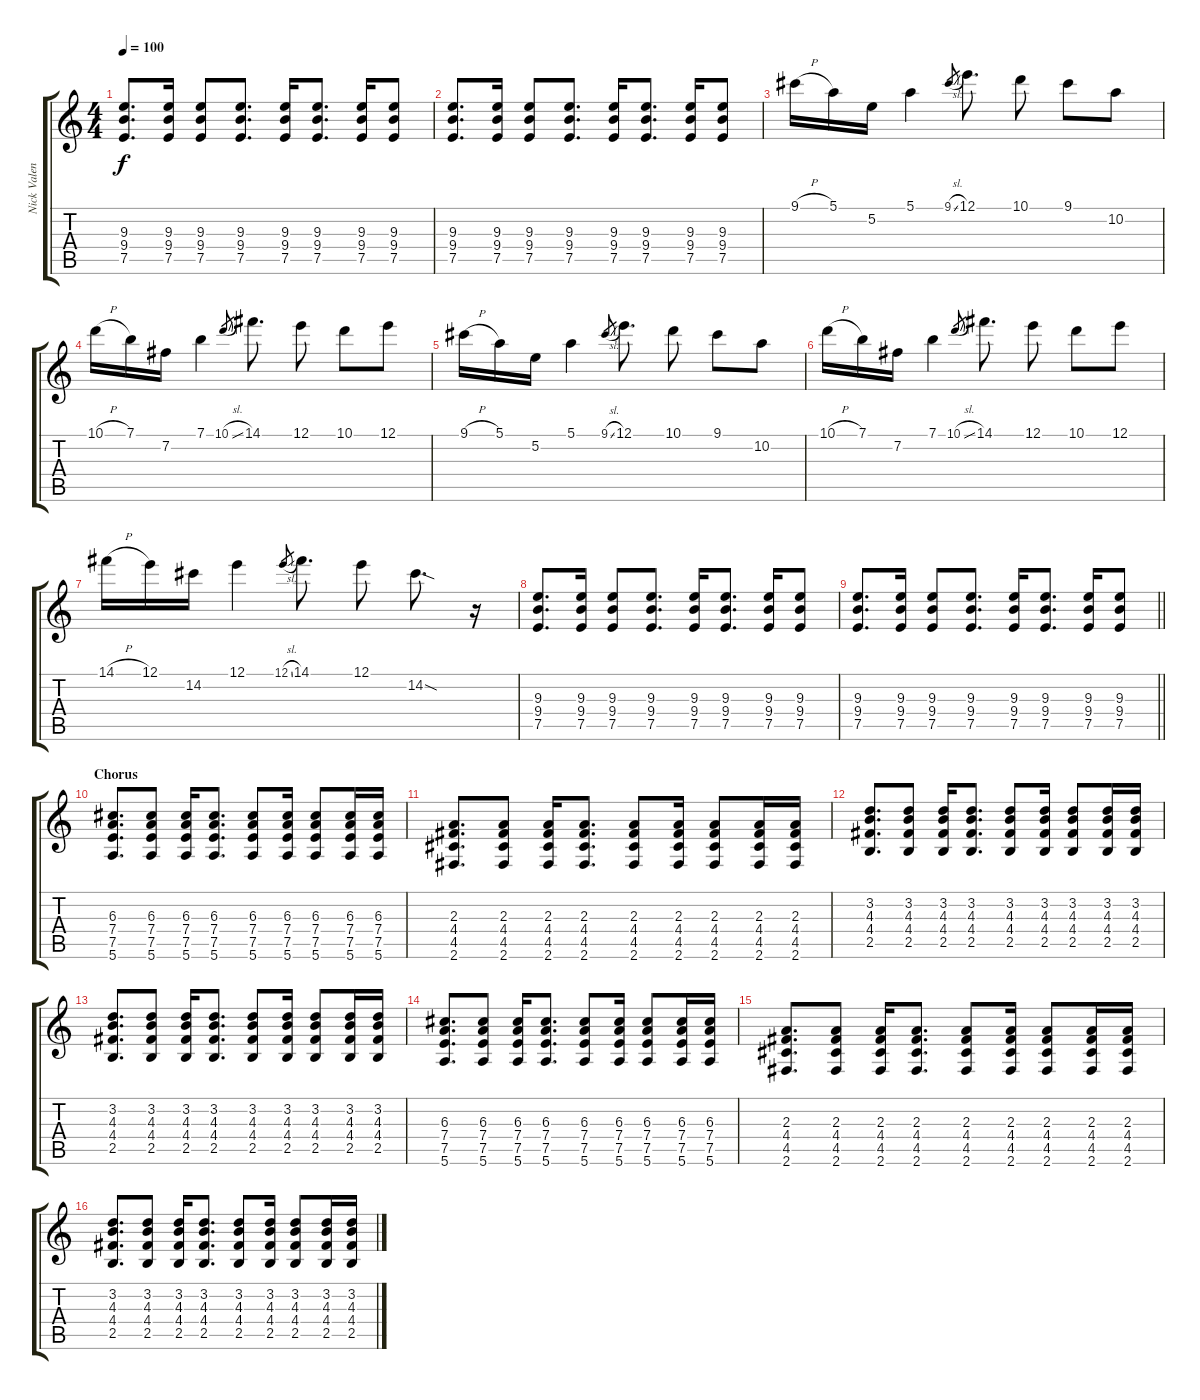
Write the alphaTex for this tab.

\track ("Nick Valensi" "Nick Valen") {instrument distortionguitar}
\staff {score tabs}
\tuning (E4 B3 G3 D3 A2 E2) {hide}
\ts (4 4)
\tempo 100
\clef g2
\ks c
(9.3 9.4 7.5).8{d dy f} (9.3 9.4 7.5).16 (9.3 9.4 7.5).8 (9.3 9.4 7.5).8{d} (9.3 9.4 7.5).16 (9.3 9.4 7.5).8{d} (9.3 9.4 7.5).16 (9.3 9.4 7.5).8 |
(9.3 9.4 7.5).8{d} (9.3 9.4 7.5).16 (9.3 9.4 7.5).8 (9.3 9.4 7.5).8{d} (9.3 9.4 7.5).16 (9.3 9.4 7.5).8{d} (9.3 9.4 7.5).16 (9.3 9.4 7.5).8 |
9.1{h}.16 5.1.16 5.2.16 5.1.4 9.1{sl}.8{gr} 12.1.8{d} 10.1.8 9.1.8 10.2.8 |
10.1{h}.16 7.1.16 7.2.16 7.1.4 10.1{sl}.8{gr} 14.1.8{d} 12.1.8 10.1.8 12.1.8 |
9.1{h}.16 5.1.16 5.2.16 5.1.4 9.1{sl}.8{gr} 12.1.8{d} 10.1.8 9.1.8 10.2.8 |
10.1{h}.16 7.1.16 7.2.16 7.1.4 10.1{sl}.8{gr} 14.1.8{d} 12.1.8 10.1.8 12.1.8 |
14.1{h}.16 12.1.16 14.2.16 12.1.4 12.1{sl}.8{gr} 14.1.8{d} 12.1.8 14.2{sod}.8{d} r.16 |
(9.3 9.4 7.5).8{d} (9.3 9.4 7.5).16 (9.3 9.4 7.5).8 (9.3 9.4 7.5).8{d} (9.3 9.4 7.5).16 (9.3 9.4 7.5).8{d} (9.3 9.4 7.5).16 (9.3 9.4 7.5).8 |
\barLineRight lightlight
(9.3 9.4 7.5).8{d} (9.3 9.4 7.5).16 (9.3 9.4 7.5).8 (9.3 9.4 7.5).8{d} (9.3 9.4 7.5).16 (9.3 9.4 7.5).8{d} (9.3 9.4 7.5).16 (9.3 9.4 7.5).8 |
\section ("" "Chorus")
(6.3 7.4 7.5 5.6).8{d} (6.3 7.4 7.5 5.6).8 (6.3 7.4 7.5 5.6).16 (6.3 7.4 7.5 5.6).8{d} (6.3 7.4 7.5 5.6).8 (6.3 7.4 7.5 5.6).16 (6.3 7.4 7.5 5.6).8 (6.3 7.4 7.5 5.6).16 (6.3 7.4 7.5 5.6).16 |
(2.3 4.4 4.5 2.6).8{d} (2.3 4.4 4.5 2.6).8 (2.3 4.4 4.5 2.6).16 (2.3 4.4 4.5 2.6).8{d} (2.3 4.4 4.5 2.6).8 (2.3 4.4 4.5 2.6).16 (2.3 4.4 4.5 2.6).8 (2.3 4.4 4.5 2.6).16 (2.3 4.4 4.5 2.6).16 |
(3.2 4.3 4.4 2.5).8{d} (3.2 4.3 4.4 2.5).8 (3.2 4.3 4.4 2.5).16 (3.2 4.3 4.4 2.5).8{d} (3.2 4.3 4.4 2.5).8 (3.2 4.3 4.4 2.5).16 (3.2 4.3 4.4 2.5).8 (3.2 4.3 4.4 2.5).16 (3.2 4.3 4.4 2.5).16 |
(3.2 4.3 4.4 2.5).8{d} (3.2 4.3 4.4 2.5).8 (3.2 4.3 4.4 2.5).16 (3.2 4.3 4.4 2.5).8{d} (3.2 4.3 4.4 2.5).8 (3.2 4.3 4.4 2.5).16 (3.2 4.3 4.4 2.5).8 (3.2 4.3 4.4 2.5).16 (3.2 4.3 4.4 2.5).16 |
(6.3 7.4 7.5 5.6).8{d} (6.3 7.4 7.5 5.6).8 (6.3 7.4 7.5 5.6).16 (6.3 7.4 7.5 5.6).8{d} (6.3 7.4 7.5 5.6).8 (6.3 7.4 7.5 5.6).16 (6.3 7.4 7.5 5.6).8 (6.3 7.4 7.5 5.6).16 (6.3 7.4 7.5 5.6).16 |
(2.3 4.4 4.5 2.6).8{d} (2.3 4.4 4.5 2.6).8 (2.3 4.4 4.5 2.6).16 (2.3 4.4 4.5 2.6).8{d} (2.3 4.4 4.5 2.6).8 (2.3 4.4 4.5 2.6).16 (2.3 4.4 4.5 2.6).8 (2.3 4.4 4.5 2.6).16 (2.3 4.4 4.5 2.6).16 |
(3.2 4.3 4.4 2.5).8{d} (3.2 4.3 4.4 2.5).8 (3.2 4.3 4.4 2.5).16 (3.2 4.3 4.4 2.5).8{d} (3.2 4.3 4.4 2.5).8 (3.2 4.3 4.4 2.5).16 (3.2 4.3 4.4 2.5).8 (3.2 4.3 4.4 2.5).16 (3.2 4.3 4.4 2.5).16
